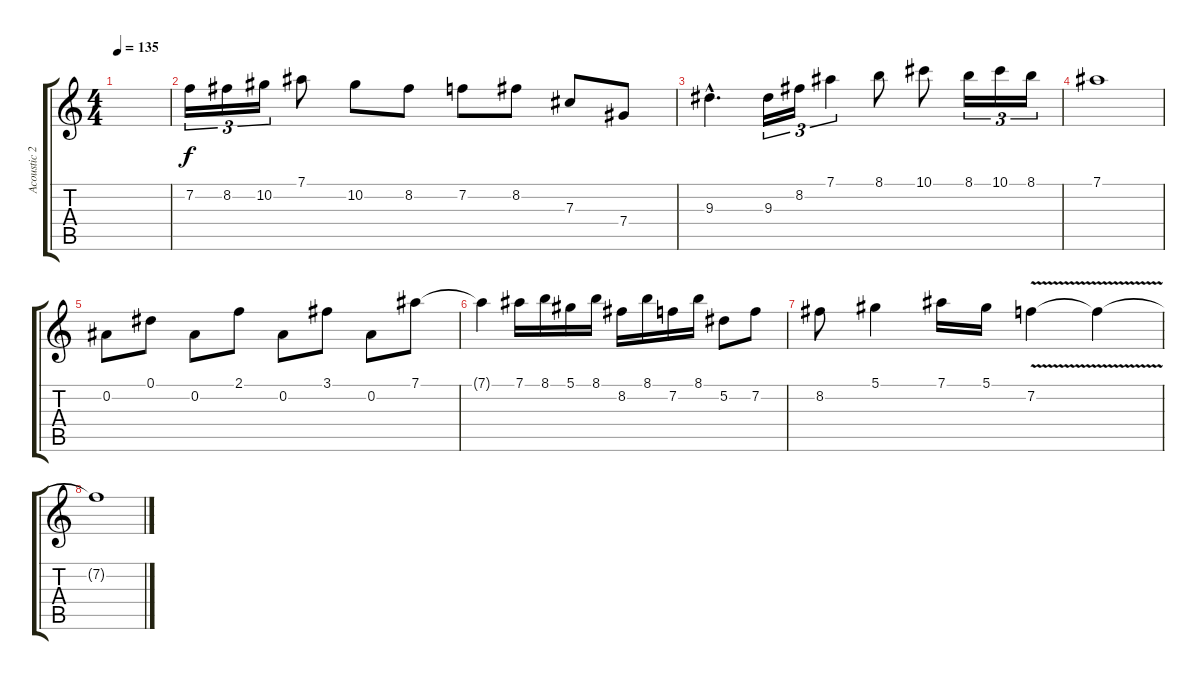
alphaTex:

\track ("Acoustic 2" "Acoustic 2") {instrument acousticguitarnylon}
\staff {score tabs}
\tuning (Eb4 Bb3 Gb3 Db3 Ab2 Eb2) {hide}
\ts (4 4)
\tempo 135
\clef g2
\ks c
|
7.2.16{tu (3 2)} 8.2.16{tu (3 2)} 10.2.16{tu (3 2)} 7.1.8 10.2.8 8.2.8 7.2.8 8.2.8 7.3.8 7.4.8 |
9.3{hac}.4{d} 9.3.16{tu (3 2)} 8.2.16{tu (3 2)} 7.1.4{tu (3 2)} 8.1.8 10.1.8 8.1.16{tu (3 2)} 10.1.16{tu (3 2)} 8.1.16{tu (3 2)} |
7.1.1 |
0.2.8 0.1.8 0.2.8 2.1.8 0.2.8 3.1.8 0.2.8 7.1.8 |
7.1{t}.4 7.1.16 8.1.16 5.1.16 8.1.16 8.2.16 8.1.16 7.2.16 8.1.16 5.2.8 7.2.8 |
8.2.8 5.1.4 7.1.16 5.1.16 7.2{v}.4 7.2{t}.4 |
7.2{t}.1
